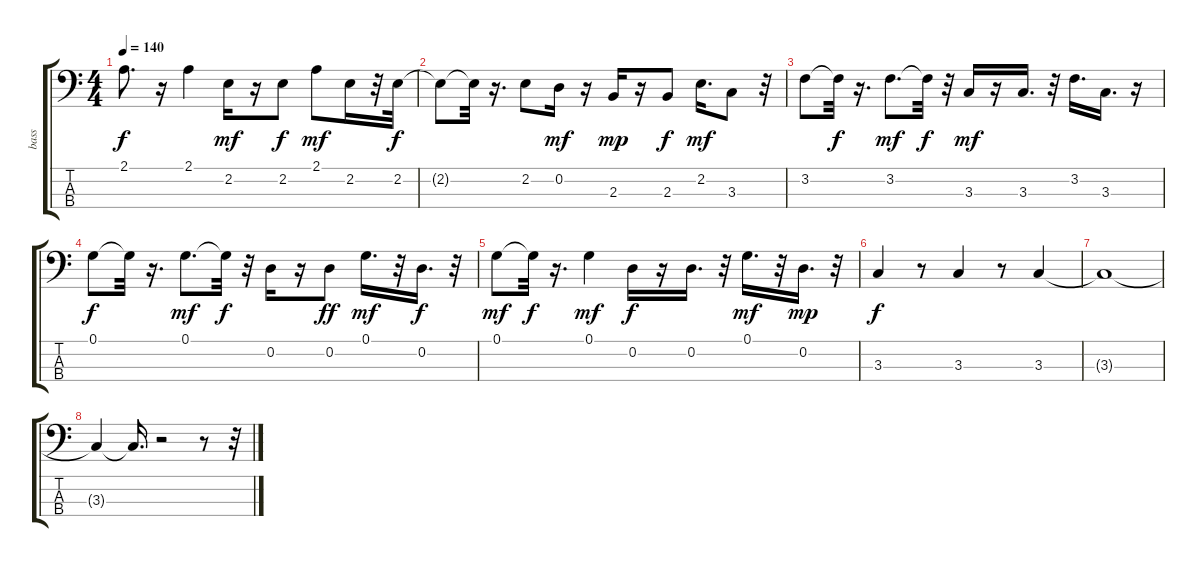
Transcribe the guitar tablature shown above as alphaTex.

\track ("bass" "bass") {instrument electricbassfinger}
\staff {score tabs}
\tuning (G2 D2 A1 E1) {hide}
\ts (4 4)
\tempo 140
\clef f4
\ks c
2.1.8{d dy f} r.16 2.1.4 2.2.16{dy mf} r.16 2.2.8{dy f} 2.1.8{dy mf} 2.2.16 r.32 2.2.32{dy f} |
2.2{t}.8 2.2{t}.32 r.16{d} 2.2.8 0.2.16{dy mf} r.16 2.3.16{dy mp} r.16 2.3.8{dy f} 2.2.16{d dy mf} 3.3.8 r.32 |
3.2.8 3.2{t}.32{dy f} r.16{d} 3.2.8{d dy mf} 3.2{t}.32{dy f} r.32 3.3.16{dy mf} r.16 3.3.16{d} r.32 3.2.16{d} 3.3.16{d} r.16 |
0.1.8{dy f} 0.1{t}.32 r.16{d} 0.1.8{d dy mf} 0.1{t}.32{dy f} r.32 0.2.16 r.16 0.2.8{dy ff} 0.1.16{d dy mf} r.32 0.2.16{d dy f} r.32 |
0.1.8{dy mf} 0.1{t}.32{dy f} r.16{d} 0.1.4{dy mf} 0.2.16{dy f} r.16 0.2.16{d} r.32 0.1.16{d dy mf} r.32 0.2.16{d dy mp} r.32 |
3.3.4{dy f} r.8 3.3.4 r.8 3.3.4 |
3.3{t}.1 |
3.3{t}.4 3.3{t}.16{d} r.2 r.8 r.32
